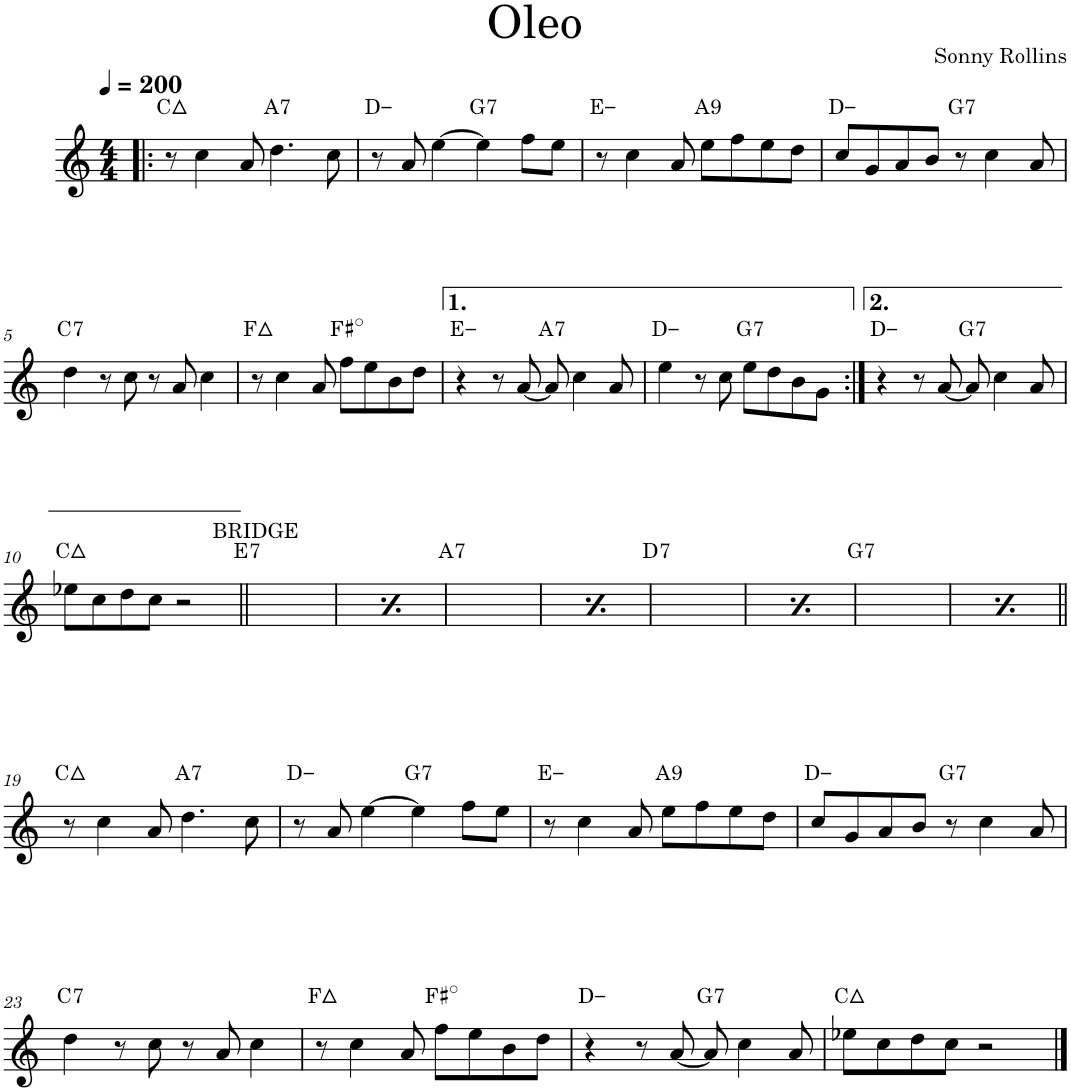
**kern	**harte
*part1	*part1
*staff1	*
*I"Tenor Saxophone	*
*I'T. Sax.	*
*clefG2	*
*Trd8c14	*
*k[]	*
*M4/4	*
*MM200	*
=1!|:	=1!|:
8r	C:maj
4cc\	.
8a/	.
!	!LO:H:kt=7
4.dd\	A:7
8cc\	.
=2	=2
8r	D:min
8a/	.
[4ee\	.
!	!LO:H:kt=7
4ee\]	G:7
8ff\L	.
8ee\J	.
=3	=3
8r	E:min
4cc\	.
8a/	.
!	!LO:H:kt=9
8ee\L	A:9
8ff\	.
8ee\	.
8dd\J	.
=4	=4
8cc/L	D:min
8g/	.
8a/	.
8b/J	.
!	!LO:H:kt=7
8r	G:7
4cc\	.
8a/	.
!!LO:LB:g=z
=5	=5
!	!LO:H:kt=7
4dd\	C:7
8r	.
8cc\	.
8r	.
8a/	.
4cc\	.
=6	=6
8r	F:maj
4cc\	.
8a/	.
8ff\L	F#:dim
8ee\	.
8b\	.
8dd\J	.
=7	=7
4r	E:min
8r	.
[8a/	.
!	!LO:H:kt=7
8a/]	A:7
4cc\	.
8a/	.
=8	=8
4ee\	D:min
8r	.
8cc\	.
!	!LO:H:kt=7
8ee\L	G:7
8dd\	.
8b\	.
8g\J	.
=9:|!	=9:|!
4r	D:min
8r	.
[8a/	.
!	!LO:H:kt=7
8a/]	G:7
4cc\	.
8a/	.
!!LO:LB:g=z
=10	=10
8ee-X\L	C:maj
8cc\	.
8dd\	.
8cc\J	.
2r	.
=11||	=11||
!LO:TX:a:t=BRIDGE	!LO:H:kt=7
1ryy	E:7
=12	=12
!LO:TX:a:t=BRIDGE	!LO:H:kt=7
1ryy	E:7
=13	=13
!	!LO:H:kt=7
1ryy	A:7
=14	=14
!	!LO:H:kt=7
1ryy	A:7
=15	=15
!	!LO:H:kt=7
1ryy	D:7
=16	=16
!	!LO:H:kt=7
1ryy	D:7
=17	=17
!	!LO:H:kt=7
1ryy	G:7
=18	=18
!	!LO:H:kt=7
1ryy	G:7
!!LO:LB:g=z
=19||	=19||
8r	C:maj
4cc\	.
8a/	.
!	!LO:H:kt=7
4.dd\	A:7
8cc\	.
=20	=20
8r	D:min
8a/	.
[4ee\	.
!	!LO:H:kt=7
4ee\]	G:7
8ff\L	.
8ee\J	.
=21	=21
8r	E:min
4cc\	.
8a/	.
!	!LO:H:kt=9
8ee\L	A:9
8ff\	.
8ee\	.
8dd\J	.
=22	=22
8cc/L	D:min
8g/	.
8a/	.
8b/J	.
!	!LO:H:kt=7
8r	G:7
4cc\	.
8a/	.
!!LO:LB:g=z
=23	=23
!	!LO:H:kt=7
4dd\	C:7
8r	.
8cc\	.
8r	.
8a/	.
4cc\	.
=24	=24
8r	F:maj
4cc\	.
8a/	.
8ff\L	F#:dim
8ee\	.
8b\	.
8dd\J	.
=25	=25
4r	D:min
8r	.
[8a/	.
!	!LO:H:kt=7
8a/]	G:7
4cc\	.
8a/	.
=26	=26
8ee-X\L	C:maj
8cc\	.
8dd\	.
8cc\J	.
2r	.
==	==
*-	*-
